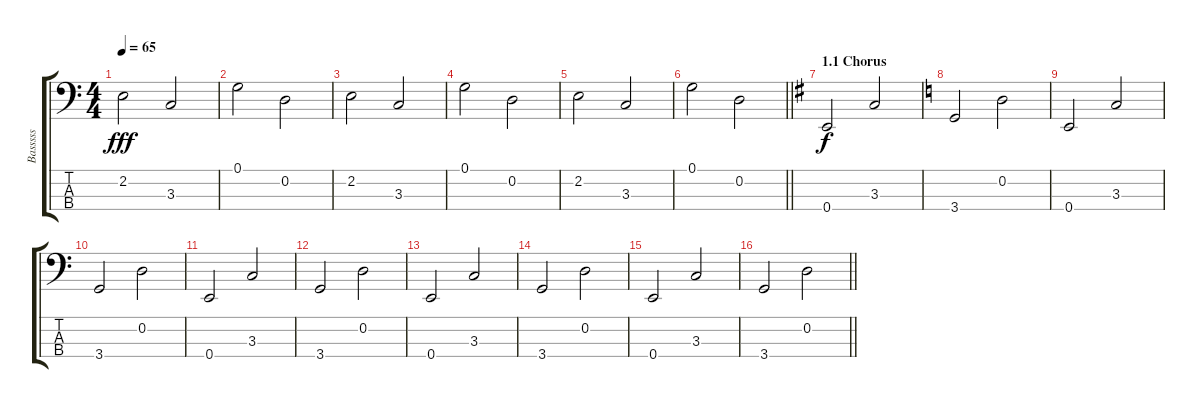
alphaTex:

\track ("Basssss" "Basssss") {instrument electricbassfinger}
\staff {score tabs}
\tuning (G2 D2 A1 E1) {hide}
\ts (4 4)
\tempo 65
\clef f4
\ks c
2.2.2{dy fff} 3.3.2 |
0.1.2 0.2.2 |
2.2.2 3.3.2 |
0.1.2 0.2.2 |
2.2.2 3.3.2 |
\barLineRight lightlight
0.1.2 0.2.2 |
\section ("" "1.1 Chorus ")
\ks eminor
0.4.2{dy f} 3.3.2 |
\ks c
3.4.2 0.2.2 |
0.4.2 3.3.2 |
3.4.2 0.2.2 |
0.4.2 3.3.2 |
3.4.2 0.2.2 |
0.4.2 3.3.2 |
3.4.2 0.2.2 |
0.4.2 3.3.2 |
\barLineRight lightlight
3.4.2 0.2.2
